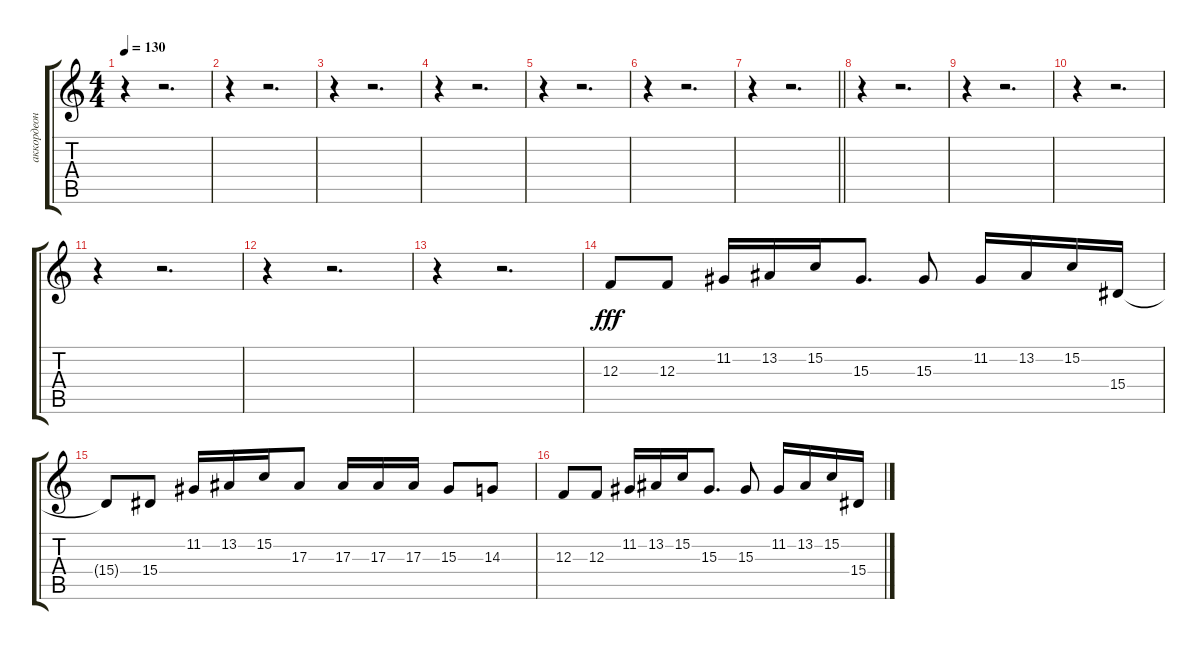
\track ("аккордеон" "аккордеон") {instrument accordion}
\staff {score tabs}
\tuning (D4 A3 F3 C3 G2 D2) {hide}
\ts (4 4)
\tempo 130
\clef g2
\ks c
r.4{dy fff} r.2{d} |
r.4 r.2{d} |
r.4 r.2{d} |
r.4 r.2{d} |
r.4 r.2{d} |
r.4 r.2{d} |
\barLineRight lightlight
r.4 r.2{d} |
r.4 r.2{d} |
r.4 r.2{d} |
r.4 r.2{d} |
r.4 r.2{d} |
r.4 r.2{d} |
r.4 r.2{d} |
12.3.8 12.3.8 11.2.16 13.2.16 15.2.16 15.3.8{d} 15.3.8 11.2.16 13.2.16 15.2.16 15.4.16 |
15.4{t}.8 15.4.8 11.2.16 13.2.16 15.2.16 17.3.8 17.3.16 17.3.16 17.3.16 15.3.8 14.3.8 |
12.3.8 12.3.8 11.2.16 13.2.16 15.2.16 15.3.8{d} 15.3.8 11.2.16 13.2.16 15.2.16 15.4.16
